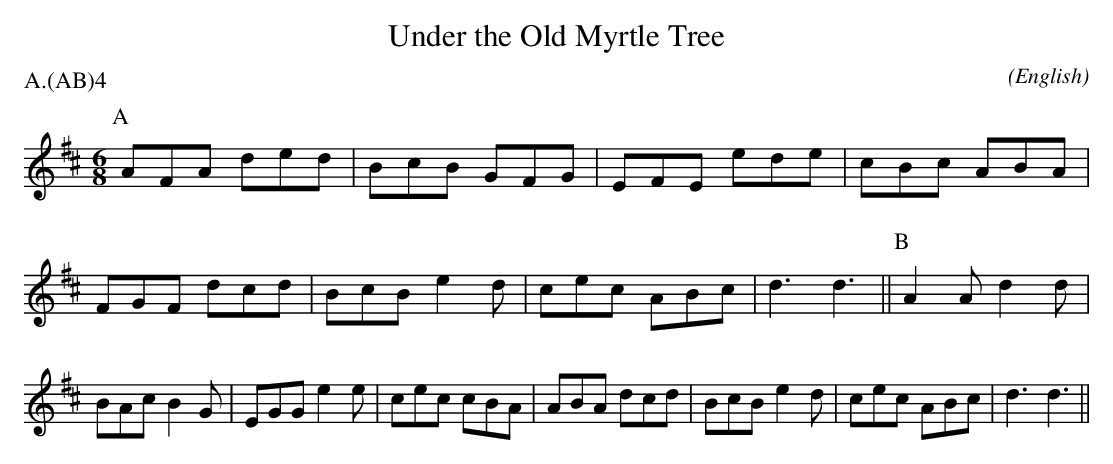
X:1
T:Under the Old Myrtle Tree
M:6/8
C:
O:English
P:A.(AB)4
K:D
P:A
AFA  ded  | BcB GFG  | EFE ede  | cBc ABA |\
FGF  dcd  | BcB e2 d | cec ABc  | d3  d3  ||\
P:B
A2 A d2 d | BAc B2 G | EGG e2 e | cec cBA |\
ABA  dcd  | BcB e2 d | cec ABc  | d3  d3  ||
